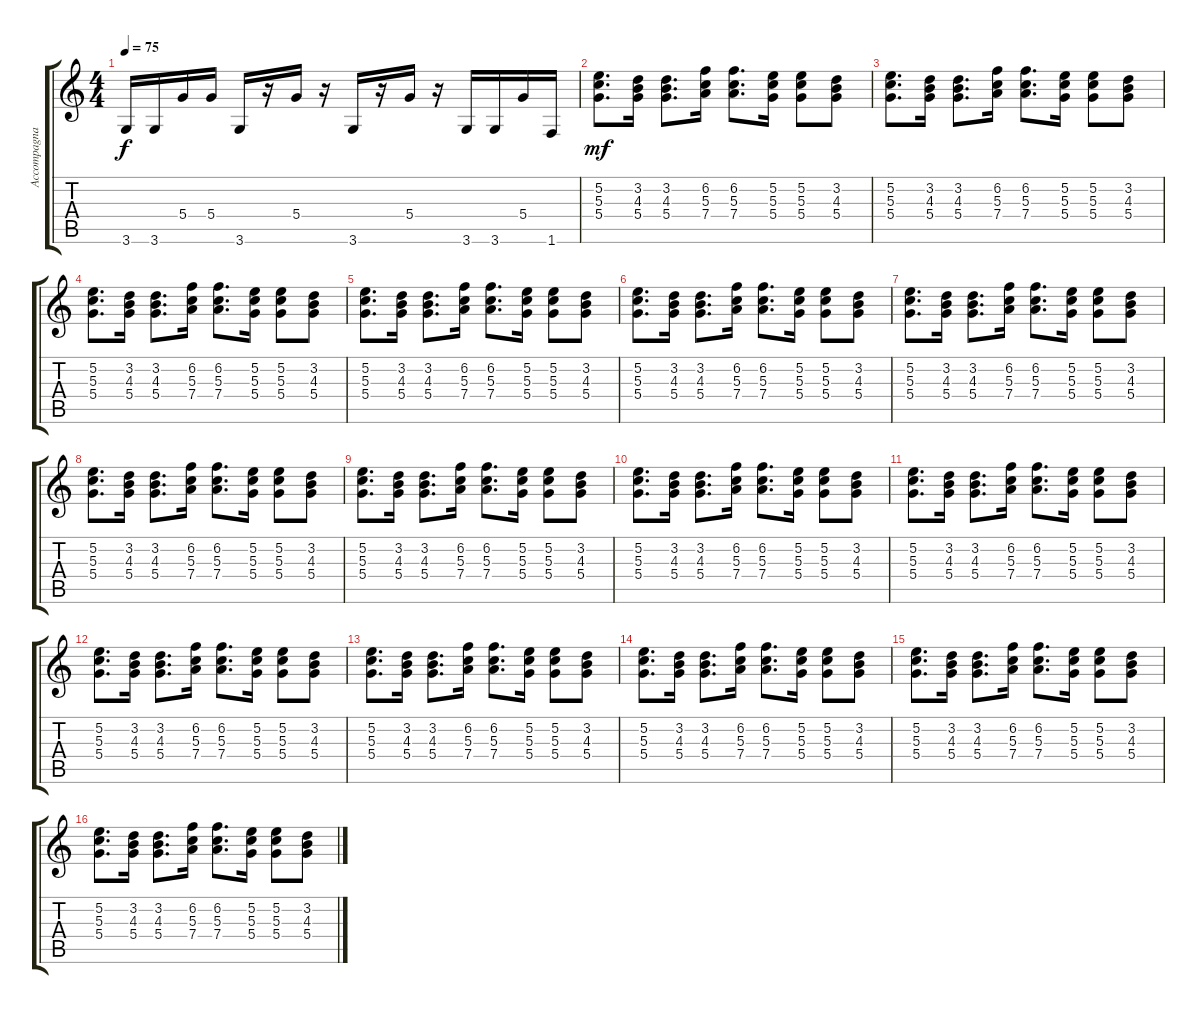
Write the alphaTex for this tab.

\track ("Accompagnamento" "Accompagna") {instrument distortionguitar}
\staff {score tabs}
\tuning (E4 B3 G3 D3 A2 E2) {hide}
\ts (4 4)
\tempo 75
\clef g2
\ks c
3.6.16{dy f} 3.6.16 5.4.16 5.4.16 3.6.16 r.16 5.4.16 r.16 3.6.16 r.16 5.4.16 r.16 3.6.16 3.6.16 5.4.16 1.6.16 |
(5.2 5.3 5.4).8{d dy mf} (3.2 4.3 5.4).16 (3.2 4.3 5.4).8{d} (6.2 5.3 7.4).16 (6.2 5.3 7.4).8{d} (5.2 5.3 5.4).16 (5.2 5.3 5.4).8 (3.2 4.3 5.4).8 |
(5.2 5.3 5.4).8{d} (3.2 4.3 5.4).16 (3.2 4.3 5.4).8{d} (6.2 5.3 7.4).16 (6.2 5.3 7.4).8{d} (5.2 5.3 5.4).16 (5.2 5.3 5.4).8 (3.2 4.3 5.4).8 |
(5.2 5.3 5.4).8{d volume 10} (3.2 4.3 5.4).16 (3.2 4.3 5.4).8{d} (6.2 5.3 7.4).16 (6.2 5.3 7.4).8{d} (5.2 5.3 5.4).16 (5.2 5.3 5.4).8 (3.2 4.3 5.4).8 |
(5.2 5.3 5.4).8{d} (3.2 4.3 5.4).16 (3.2 4.3 5.4).8{d} (6.2 5.3 7.4).16 (6.2 5.3 7.4).8{d} (5.2 5.3 5.4).16 (5.2 5.3 5.4).8 (3.2 4.3 5.4).8 |
(5.2 5.3 5.4).8{d} (3.2 4.3 5.4).16 (3.2 4.3 5.4).8{d} (6.2 5.3 7.4).16 (6.2 5.3 7.4).8{d} (5.2 5.3 5.4).16 (5.2 5.3 5.4).8 (3.2 4.3 5.4).8 |
(5.2 5.3 5.4).8{d} (3.2 4.3 5.4).16 (3.2 4.3 5.4).8{d} (6.2 5.3 7.4).16 (6.2 5.3 7.4).8{d} (5.2 5.3 5.4).16 (5.2 5.3 5.4).8 (3.2 4.3 5.4).8 |
(5.2 5.3 5.4).8{d} (3.2 4.3 5.4).16 (3.2 4.3 5.4).8{d} (6.2 5.3 7.4).16 (6.2 5.3 7.4).8{d} (5.2 5.3 5.4).16 (5.2 5.3 5.4).8 (3.2 4.3 5.4).8 |
(5.2 5.3 5.4).8{d} (3.2 4.3 5.4).16 (3.2 4.3 5.4).8{d} (6.2 5.3 7.4).16 (6.2 5.3 7.4).8{d} (5.2 5.3 5.4).16 (5.2 5.3 5.4).8 (3.2 4.3 5.4).8 |
(5.2 5.3 5.4).8{d} (3.2 4.3 5.4).16 (3.2 4.3 5.4).8{d} (6.2 5.3 7.4).16 (6.2 5.3 7.4).8{d} (5.2 5.3 5.4).16 (5.2 5.3 5.4).8 (3.2 4.3 5.4).8 |
(5.2 5.3 5.4).8{d} (3.2 4.3 5.4).16 (3.2 4.3 5.4).8{d} (6.2 5.3 7.4).16 (6.2 5.3 7.4).8{d} (5.2 5.3 5.4).16 (5.2 5.3 5.4).8 (3.2 4.3 5.4).8 |
(5.2 5.3 5.4).8{d} (3.2 4.3 5.4).16 (3.2 4.3 5.4).8{d} (6.2 5.3 7.4).16 (6.2 5.3 7.4).8{d} (5.2 5.3 5.4).16 (5.2 5.3 5.4).8 (3.2 4.3 5.4).8 |
(5.2 5.3 5.4).8{d} (3.2 4.3 5.4).16 (3.2 4.3 5.4).8{d} (6.2 5.3 7.4).16 (6.2 5.3 7.4).8{d} (5.2 5.3 5.4).16 (5.2 5.3 5.4).8 (3.2 4.3 5.4).8 |
(5.2 5.3 5.4).8{d} (3.2 4.3 5.4).16 (3.2 4.3 5.4).8{d} (6.2 5.3 7.4).16 (6.2 5.3 7.4).8{d} (5.2 5.3 5.4).16 (5.2 5.3 5.4).8 (3.2 4.3 5.4).8 |
(5.2 5.3 5.4).8{d} (3.2 4.3 5.4).16 (3.2 4.3 5.4).8{d} (6.2 5.3 7.4).16 (6.2 5.3 7.4).8{d} (5.2 5.3 5.4).16 (5.2 5.3 5.4).8 (3.2 4.3 5.4).8 |
(5.2 5.3 5.4).8{d} (3.2 4.3 5.4).16 (3.2 4.3 5.4).8{d} (6.2 5.3 7.4).16 (6.2 5.3 7.4).8{d} (5.2 5.3 5.4).16 (5.2 5.3 5.4).8 (3.2 4.3 5.4).8
